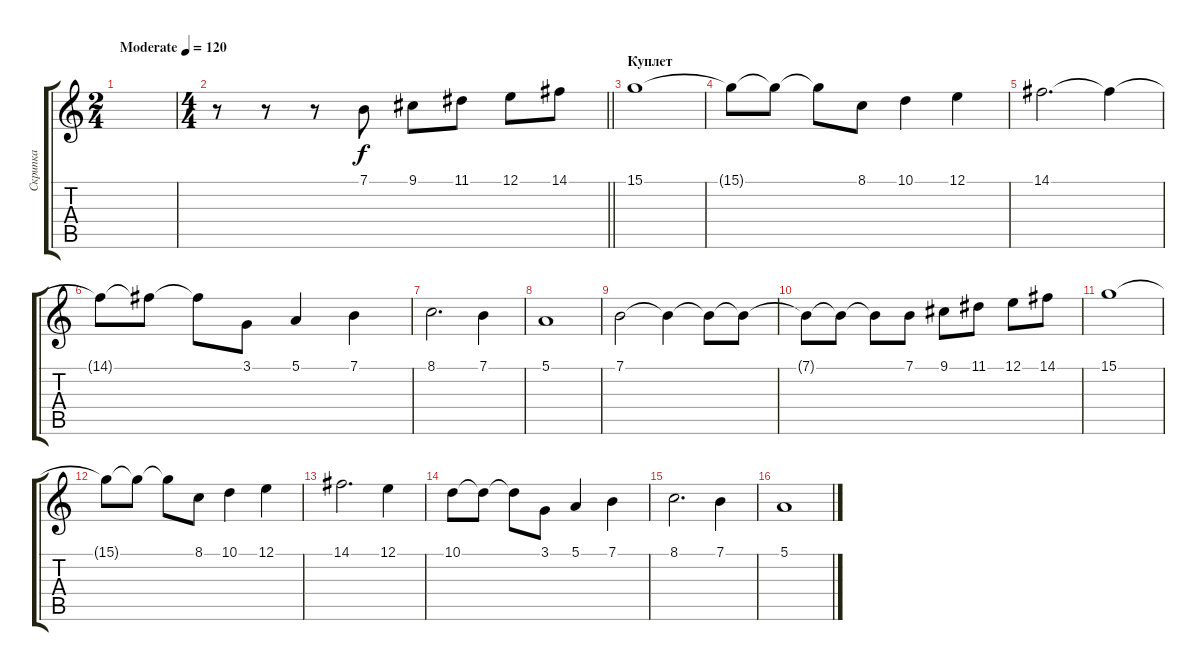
\track ("Скрипка" "Скрипка") {instrument violin}
\staff {score tabs}
\tuning (E4 B3 G3 D3 A2 E2) {hide}
\ts (2 4)
\tempo (120 "Moderate")
\clef g2
\ks c
|
\ts (4 4)
\barLineRight lightlight
r.8 r.8 r.8 7.1.8 9.1.8 11.1.8 12.1.8 14.1.8 |
\section ("" "Куплет")
15.1.1 |
15.1{t}.8 15.1{t}.8 15.1{t}.8 8.1.8 10.1.4 12.1.4 |
14.1.2{d} 14.1{t}.4 |
14.1{t}.8 14.1{t}.8 14.1{t}.8 3.1.8 5.1.4 7.1.4 |
8.1.2{d} 7.1.4 |
5.1.1 |
7.1.2 7.1{t}.4 7.1{t}.8 7.1{t}.8 |
7.1{t}.8 7.1{t}.8 7.1{t}.8 7.1.8 9.1.8 11.1.8 12.1.8 14.1.8 |
15.1.1 |
15.1{t}.8 15.1{t}.8 15.1{t}.8 8.1.8 10.1.4 12.1.4 |
14.1.2{d} 12.1.4 |
10.1.8 10.1{t}.8 10.1{t}.8 3.1.8 5.1.4 7.1.4 |
8.1.2{d} 7.1.4 |
5.1.1
